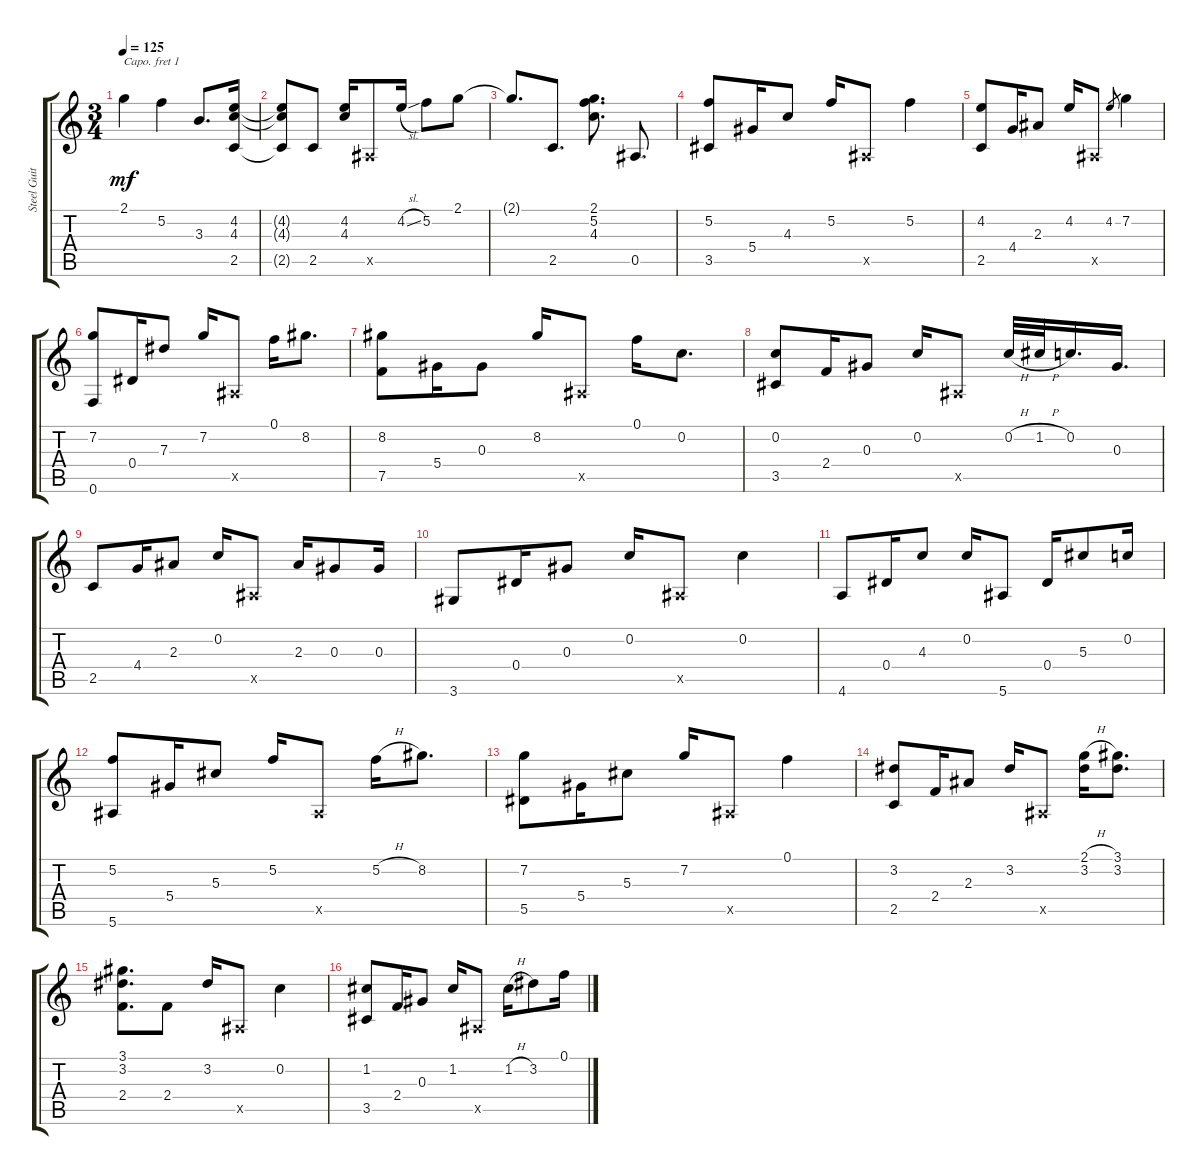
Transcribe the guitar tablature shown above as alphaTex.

\track ("Steel Guitar" "Steel Guit") {instrument acousticguitarsteel}
\staff {score tabs}
\capo 1
\tuning (E4 B3 G3 D3 A2 E2) {hide}
\ts (3 4)
\tempo 125
\clef g2
\ks c
2.1.4{dy mf} 5.2.4 3.3.8{d} (4.2 4.3 2.5).16 |
(4.2{t} 4.3{t} 2.5{t}).8 2.5.8 (4.2 4.3).16 0.5{x}.8 4.2{sl}.16 5.2.8 2.1.8 |
2.1{t}.8{d} 2.5.8{d} (2.1 5.2 4.3).8{d} 0.5.8{d} |
(5.2 3.5).8 5.4.16 4.3.8 5.2.16 0.5{x}.8 5.2.4 |
(4.2 2.5).8 4.4.16 2.3.8 4.2.16 0.5{x}.8 4.2.8{gr} 7.2.4 |
(7.2 0.6).8 0.4.16 7.3.8 7.2.16 0.5{x}.8 0.1.16 8.2.8{d} |
(8.2 7.5).8 5.4.16 0.3.8 8.2.16 0.5{x}.8 0.1.16 0.2.8{d} |
(0.2 3.5).8 2.4.16 0.3.8 0.2.16 0.5{x}.8 0.2{h}.32 1.2{h}.32 0.2.16{d} 0.3.16{d} |
2.5.8 4.4.16 2.3.8 0.2.16 0.5{x}.8 2.3.16 0.3.8 0.3.16 |
3.6.8 0.4.16 0.3.8 0.2.16 0.5{x}.8 0.2.4 |
4.6.8 0.4.16 4.3.8 0.2.16 5.6.8 0.4.16 5.3.8 0.2.16 |
(5.2 5.6).8 5.4.16 5.3.8 5.2.16 0.5{x}.8 5.2{h}.16 8.2.8{d} |
(7.2 5.5).8 5.4.16 5.3.8 7.2.16 0.5{x}.8 0.1.4 |
(3.2 2.5).8 2.4.16 2.3.8 3.2.16 0.5{x}.8 (2.1{h} 3.2).16 (3.1 3.2).8{d} |
(3.1 3.2 2.4).8{d} 2.4.8 3.2.16 0.5{x}.8 0.2.4 |
(1.2 3.5).8 2.4.16 0.3.8 1.2.16 0.5{x}.8 1.2{h}.16 3.2.8 0.1.16
